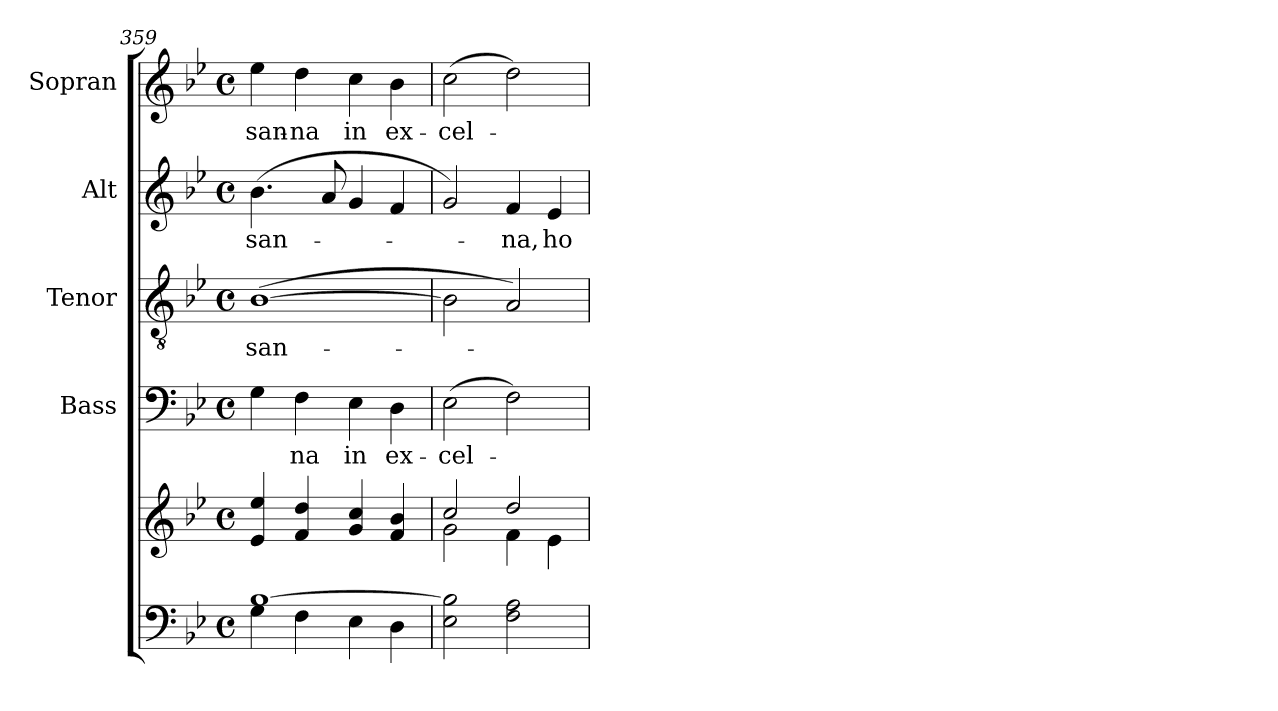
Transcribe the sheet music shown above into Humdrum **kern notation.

**kern	**kern	**kern	**text	**kern	**text	**kern	**text	**kern	**text
*part5	*part5	*part4	*part4	*part3	*part3	*part2	*part2	*part1	*part1
*staff6	*staff5	*staff4	*staff4	*staff3	*staff3	*staff2	*staff2	*staff1	*staff1
*	*	*I"Bass	*	*I"Tenor	*	*I"Alt	*	*I"Sopran	*
*	*	*I'B.	*	*I'T.	*	*I'A.	*	*I'S.	*
!!LO:PB:g=z
*clefF4	*clefG2	*clefF4	*	*clefGv2	*	*clefG2	*	*clefG2	*
*k[b-e-]	*k[b-e-]	*k[b-e-]	*	*k[b-e-]	*	*k[b-e-]	*	*k[b-e-]	*
*B-:	*B-:	*B-:	*	*B-:	*	*B-:	*	*B-:	*
*M4/4	*M4/4	*M4/4	*	*M4/4	*	*M4/4	*	*M4/4	*
*met(c)	*met(c)	*met(c)	*	*met(c)	*	*met(c)	*	*met(c)	*
=359	=359	=359	=359	=359	=359	=359	=359	=359	=359
*^	*	*	*	*	*	*	*	*	*
!	!	!	!	!	!	!LO:LY:b	!	!LO:LY:b	!	!LO:LY:b
[>1B-	4G\	4e-/ 4ee-/	4G\	.	(>[1B-	-san-	(>4.b-\	-san-	4ee-\	-san-
!	!	!	!	!LO:LY:b	!	!	!	!	!	!LO:LY:b
.	4F\	4f/ 4dd/	4F\	-na	.	.	.	.	4dd\	-na
.	.	.	.	.	.	.	8a/	.	.	.
!	!	!	!	!LO:LY:b	!	!	!	!	!	!LO:LY:b
.	4E-\	4g/ 4cc/	4E-\	in	.	.	4g/	.	4cc\	in
!	!	!	!	!LO:LY:b	!	!	!	!	!	!LO:LY:b
.	4D\	4f/ 4b-/	4D\	ex-	.	.	4f/	.	4b-\	ex-
=360	=360	=360	=360	=360	=360	=360	=360	=360	=360	=360
*	*	*^	*	*	*	*	*	*	*	*
!	!	!	!	!	!LO:LY:b	!	!	!	!	!	!LO:LY:b
*v	*v	*	*	*	*	*	*	*	*	*	*
2E-\ 2B-\]	2cc/	2g\	(>2E-\	-cel-	2B-\]	.	2g/)	.	(>2cc\	-cel-
!	!	!	!	!	!	!	!	!LO:LY:b	!	!
2F\ 2A\	2dd/	4f\	2F\)	.	2A/)	.	4f/	-na,	2dd\)	.
!	!	!	!	!	!	!	!	!LO:LY:b	!	!
.	.	4e-\	.	.	.	.	4e-/	ho-	.	.
*	*v	*v	*	*	*	*	*	*	*	*
=	=	=	=	=	=	=	=	=	=
*-	*-	*-	*-	*-	*-	*-	*-	*-	*-
